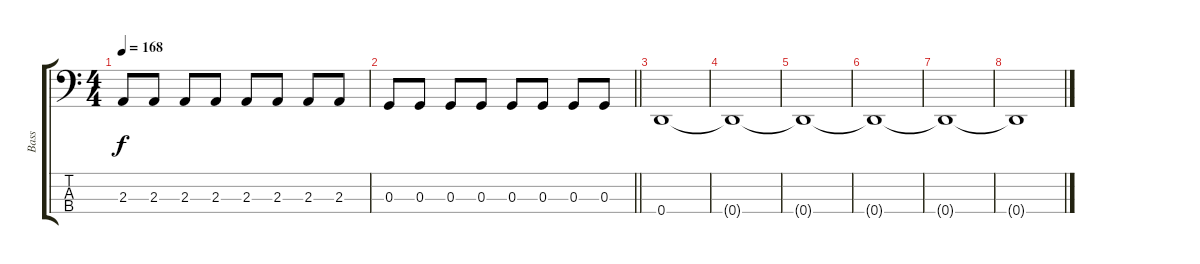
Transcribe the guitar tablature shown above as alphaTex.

\track ("Bass" "Bass") {instrument electricbasspick}
\staff {score tabs}
\tuning (F2 C2 G1 D1) {hide}
\ts (4 4)
\tempo 168
\clef f4
\ks c
2.3.8{dy f} 2.3.8 2.3.8 2.3.8 2.3.8 2.3.8 2.3.8 2.3.8 |
\barLineRight lightlight
0.3.8 0.3.8 0.3.8 0.3.8 0.3.8 0.3.8 0.3.8 0.3.8 |
0.4.1{volume 4} |
0.4{t}.1 |
0.4{t}.1 |
0.4{t}.1 |
0.4{t}.1{volume 0} |
0.4{t}.1
